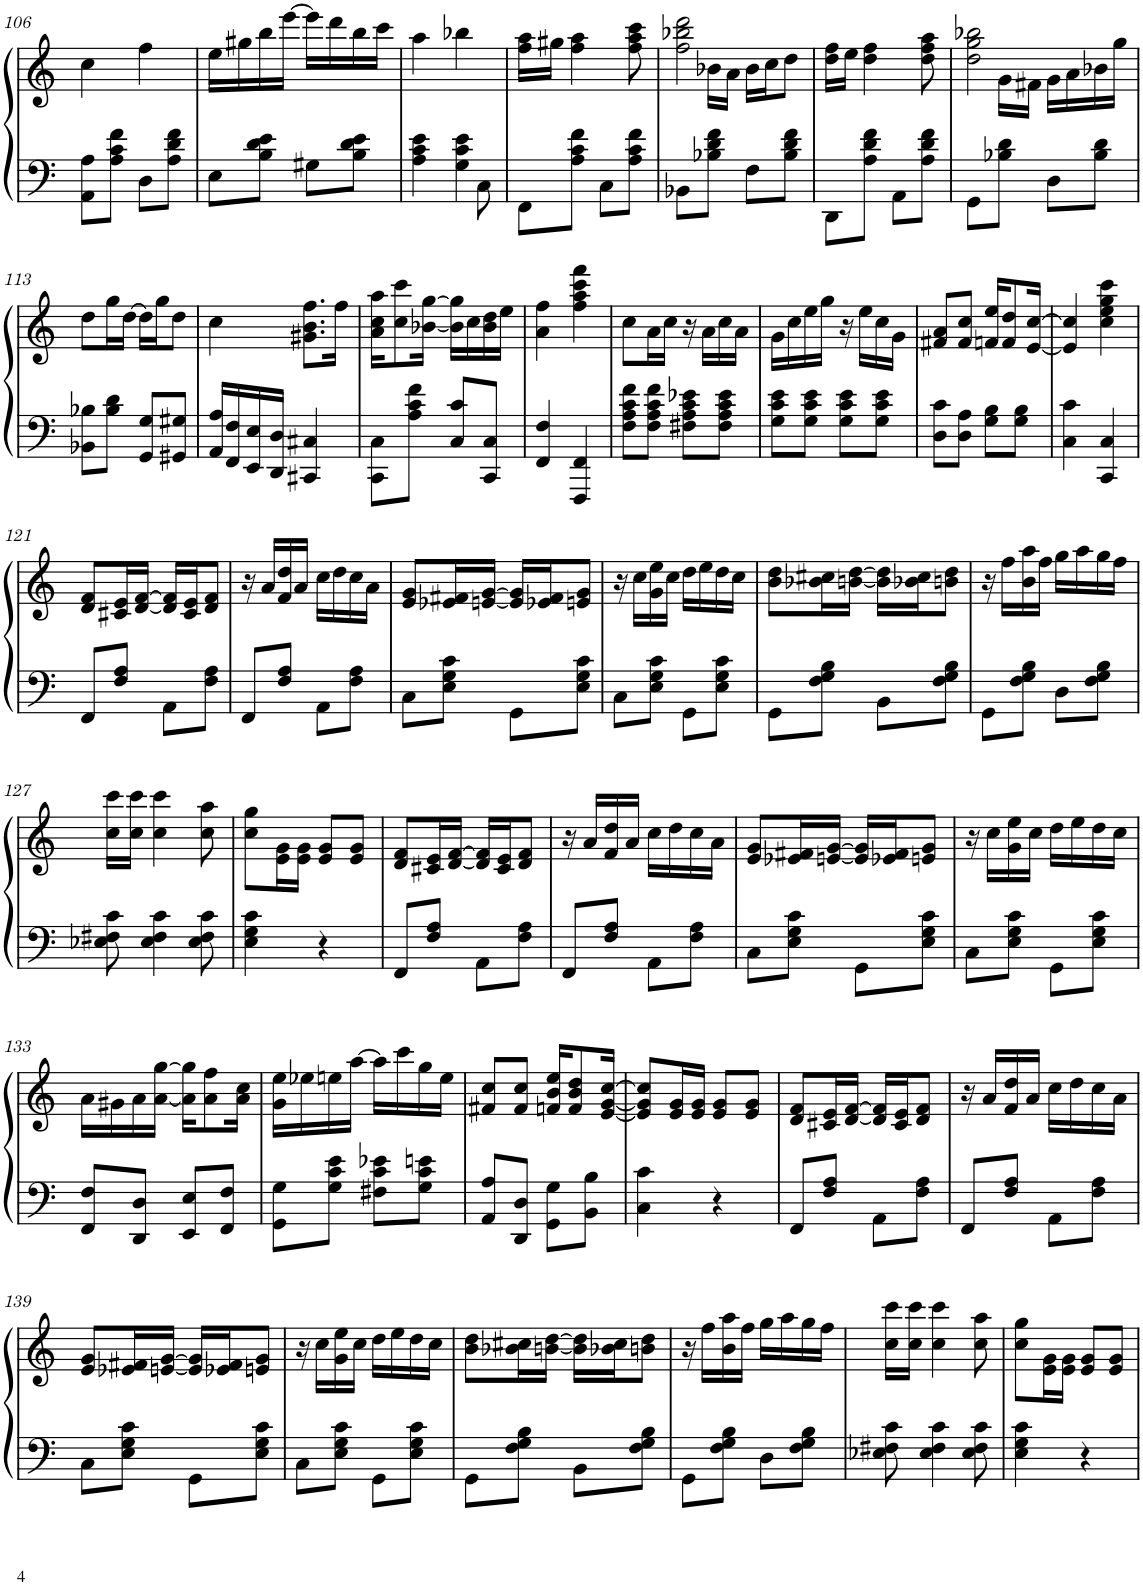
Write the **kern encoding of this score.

**kern	**kern
*part1	*part1
*staff2	*staff1
*I"Piano	*
*I'Pno.	*
!!LO:PB:g=z
*clefG2	*clefG2
*k[]	*k[]
*M2/4	*M2/4
=106	=106
8AA\' 8A\'L	4cc\
8A\' 8c\' 8f\'J	.
8D'\L	4ff\
8A\' 8d\' 8f\'J	.
=107	=107
8E'\L	16ee'\LL
.	16gg#X'\
8B\' 8d\' 8e\'J	16bb'\
.	[16eee\JJ
8G#X'\L	16eee\LL]
.	16ddd'\
8B\' 8d\' 8e\'J	16bb'\
.	16ccc'\JJ
=108	=108
*^	*
4A\ 4c\ 4e\	4.ryy	4aa\
4G\ 4c\ 4e\	.	4bb-X\
.	8C'\	.
*v	*v	*
=109	=109
8FF'\L	16ff\' 16aa\'LL
.	16gg#X'\JJ
8A\' 8c\' 8f\'J	4ff\ 4aa\
8C'\L	.
8A\' 8c\' 8f\'J	8ff\' 8aa\' 8ccc\'
=110	=110
*	*^
8BB-X'\L	2ff\' 2bb-X\' 2ddd\'	8ryy
8B-X\' 8d\' 8f\'J	.	16b-X'\LL
.	.	16a'\JJ
8F'\L	.	16b-'\LL
.	.	16cc'\J
8B-\' 8d\' 8f\'J	.	8dd'\J
*	*v	*v
=111	=111
8DD'\L	16dd\' 16ff\'LL
.	16ee'\JJ
8A\' 8d\' 8f\'J	4dd\ 4ff\
8AA'\L	.
8A\' 8d\' 8f\'J	8dd\' 8ff\' 8aa\'
=112	=112
*	*^
8GG'\L	2dd\ 2gg\ 2bb-X\	8ryy
8B-X\' 8d\'J	.	16g'\LL
.	.	16f#X'\JJ
8D'\L	.	16g'\LL
.	.	16a'\
8B-\' 8d\'J	.	16b-X\
.	.	16gg'\JJ
*	*v	*v
!!LO:LB:g=z
=113	=113
8BB-X\' 8B-X\'L	8dd'\L
8B-\' 8d\'J	16gg'\L
.	[16dd\JJ
8GG/' 8G/'L	16dd\LL]
.	16gg'\J
8GG#X/' 8G#X/'J	8dd'\J
=114	=114
16AA/' 16A/'LL	4cc\
16FF/' 16F/'	.
16EE/' 16E/'	.
16DD/' 16D/'JJ	.
4CC#X/ 4C#X/	8.g#X\' 8.b\' 8.ff\'L
.	16ff'\Jk
=115	=115
8CC\' 8C\'L	16a\' 16cc\' 16aa\'KL
.	8cc\' 8ccc\'
8A\' 8c\' 8f\'J	.
.	[16b-X\ [16gg\Jk
8C/' 8c/'L	16b-\] 16gg\]LL
.	16cc'\
8CC/' 8C/'J	16b-\' 16dd\'
.	16ee'\JJ
=116	=116
4FF/' 4F/'	4a\' 4ff\'
4FFF/' 4FF/'	4ff\' 4aa\' 4ccc\' 4fff\'
=117	=117
8F\' 8A\' 8c\' 8f\'L	8cc'\L
8F\' 8A\' 8c\' 8f\'J	16a'\L
.	16cc\JJ
8F#X\' 8A\' 8c\' 8e-X\'L	16r
.	16a'\LL
8F#\' 8A\' 8c\' 8e-\'J	16cc'\
.	16a'\JJ
=118	=118
8G\' 8c\' 8e\'L	16g'\LL
.	16cc'\
8G\' 8c\' 8e\'J	16ee'\
.	16gg\JJ
8G\' 8c\' 8e\'L	16r
.	16ee'\LL
8G\' 8c\' 8e\'J	16cc'\
.	16g'\JJ
=119	=119
8D\' 8c\'L	8f#X/' 8a/'L
8D\' 8A\'J	8f#/' 8cc/'J
8G\' 8B\'L	16fn/' 16ee/'KL
.	8f/' 8dd/'
8G\' 8B\'J	.
.	[16e/ [16cc/Jk
=120	=120
4C\ 4c\	4e/] 4cc/]
4CC/' 4C/'	4cc\' 4ee\' 4gg\' 4ccc\'
!!LO:LB:g=z
=121	=121
8FF'/L	8d/' 8f/'L
8F/' 8A/'J	16c#X/' 16e/'L
.	[16d/ [16f/JJ
8AA'\L	16d/] 16f/]LL
.	16c#/' 16e/'J
8F\' 8A\'J	8d/' 8f/'J
=122	=122
8FF'/L	16r
.	16a'/LL
8F/' 8A/'J	16f/' 16dd/'
.	16a'/JJ
8AA'\L	16cc'\LL
.	16dd'\
8F\' 8A\'J	16cc'\
.	16a'\JJ
=123	=123
8C'\L	8e/' 8g/'L
8E\' 8G\' 8c\'J	16e-X/' 16f#X/'L
.	[16en/ [16g/JJ
8GG'\L	16e/] 16g/]LL
.	16e-X/' 16f#/'J
8E\' 8G\' 8c\'J	8en/' 8g/'J
=124	=124
8C'\L	16r
.	16cc'\LL
8E\' 8G\' 8c\'J	16g\' 16ee\'
.	16cc'\JJ
8GG'\L	16dd'\LL
.	16ee'\
8E\' 8G\' 8c\'J	16dd'\
.	16cc'\JJ
=125	=125
8GG'\L	8b\' 8dd\'L
8F\' 8G\' 8B\'J	16b-X\' 16cc#X\'L
.	[16bn\ [16dd\JJ
8BB'\L	16b\] 16dd\]LL
.	16b-X\' 16cc#\'J
8F\' 8G\' 8B\'J	8bn\' 8dd\'J
=126	=126
8GG'\L	16r
.	16ff'\LL
8F\' 8G\' 8B\'J	16b\' 16aa\'
.	16ff'\JJ
8D'\L	16gg'\LL
.	16aa'\
8F\' 8G\' 8B\'J	16gg'\
.	16ff'\JJ
!!LO:LB:g=z
=127	=127
8E-X\' 8F#X\' 8c\'	16cc\' 16ccc\'LL
.	16cc\' 16ccc\'JJ
4E-\ 4F#\ 4c\	4cc\ 4ccc\
8E-\' 8F#\' 8c\'	8cc\' 8aa\'
=128	=128
4E\' 4G\' 4c\'	8cc\' 8gg\'L
.	16e\' 16g\'L
.	16e\' 16g\'JJ
4r	8e/' 8g/'L
.	8e/' 8g/'J
=129	=129
8FF'/L	8d/' 8f/'L
8F/' 8A/'J	16c#X/' 16e/'L
.	[16d/ [16f/JJ
8AA'\L	16d/] 16f/]LL
.	16c#/' 16e/'J
8F\' 8A\'J	8d/' 8f/'J
=130	=130
8FF'/L	16r
.	16a'/LL
8F/' 8A/'J	16f/' 16dd/'
.	16a'/JJ
8AA'\L	16cc'\LL
.	16dd'\
8F\' 8A\'J	16cc'\
.	16a'\JJ
=131	=131
8C'\L	8e/' 8g/'L
8E\' 8G\' 8c\'J	16e-X/' 16f#X/'L
.	[16en/ [16g/JJ
8GG'\L	16e/] 16g/]LL
.	16e-X/' 16f#/'J
8E\' 8G\' 8c\'J	8en/' 8g/'J
=132	=132
8C'\L	16r
.	16cc'\LL
8E\' 8G\' 8c\'J	16g\' 16ee\'
.	16cc'\JJ
8GG'\L	16dd'\LL
.	16ee'\
8E\' 8G\' 8c\'J	16dd'\
.	16cc'\JJ
!!LO:LB:g=z
=133	=133
8FF/' 8F/'L	16a'\LL
.	16g#X'\
8DD/' 8D/'J	16a'\
.	[16a\ [16gg\JJ
8EE/' 8E/'L	16a\] 16gg\]KL
.	8a\' 8ff\'
8FF/' 8F/'J	.
.	16a\' 16cc\'Jk
=134	=134
8GG\' 8G\'L	16g\' 16ee\'LL
.	16ee-X'\
8G\' 8c\' 8e\'J	16een'\
.	[16aa\JJ
8F#X\' 8c\' 8e-X\'L	16aa\LL]
.	16ccc'\
8G\' 8c\' 8en\'J	16gg'\
.	16ee'\JJ
=135	=135
8AA/' 8A/'L	8f#X/' 8cc/'L
8DD/' 8D/'J	8f#/' 8cc/'J
8GG\' 8G\'L	16fn/' 16b/' 16ee/'KL
.	8f/' 8b/' 8dd/'
8BB\' 8B\'J	.
.	[16e/ [16g/ [16cc/Jk
=136	=136
4C\' 4c\'	8e/] 8g/] 8cc/]L
.	16e/' 16g/'L
.	16e/' 16g/'JJ
4r	8e/' 8g/'L
.	8e/' 8g/'J
=137	=137
8FF'/L	8d/' 8f/'L
8F/' 8A/'J	16c#X/' 16e/'L
.	[16d/ [16f/JJ
8AA'\L	16d/] 16f/]LL
.	16c#/' 16e/'J
8F\' 8A\'J	8d/' 8f/'J
=138	=138
8FF'/L	16r
.	16a'/LL
8F/' 8A/'J	16f/' 16dd/'
.	16a'/JJ
8AA'\L	16cc'\LL
.	16dd'\
8F\' 8A\'J	16cc'\
.	16a'\JJ
!!LO:LB:g=z
=139	=139
8C'\L	8e/' 8g/'L
8E\' 8G\' 8c\'J	16e-X/' 16f#X/'L
.	[16en/ [16g/JJ
8GG'\L	16e/] 16g/]LL
.	16e-X/' 16f#/'J
8E\' 8G\' 8c\'J	8en/' 8g/'J
=140	=140
8C'\L	16r
.	16cc'\LL
8E\' 8G\' 8c\'J	16g\' 16ee\'
.	16cc'\JJ
8GG'\L	16dd'\LL
.	16ee'\
8E\' 8G\' 8c\'J	16dd'\
.	16cc'\JJ
=141	=141
8GG'\L	8b\' 8dd\'L
8F\' 8G\' 8B\'J	16b-X\' 16cc#X\'L
.	[16bn\ [16dd\JJ
8BB'\L	16b\] 16dd\]LL
.	16b-X\' 16cc#\'J
8F\' 8G\' 8B\'J	8bn\' 8dd\'J
=142	=142
8GG'\L	16r
.	16ff'\LL
8F\' 8G\' 8B\'J	16b\' 16aa\'
.	16ff'\JJ
8D'\L	16gg'\LL
.	16aa'\
8F\' 8G\' 8B\'J	16gg'\
.	16ff'\JJ
=143	=143
8E-X\' 8F#X\' 8c\'	16cc\' 16ccc\'LL
.	16cc\' 16ccc\'JJ
4E-\ 4F#\ 4c\	4cc\ 4ccc\
8E-\' 8F#\' 8c\'	8cc\' 8aa\'
=144	=144
4E\' 4G\' 4c\'	8cc\' 8gg\'L
.	16e\' 16g\'L
.	16e\' 16g\'JJ
4r	8e/' 8g/'L
.	8e/' 8g/'J
=	=
*-	*-
